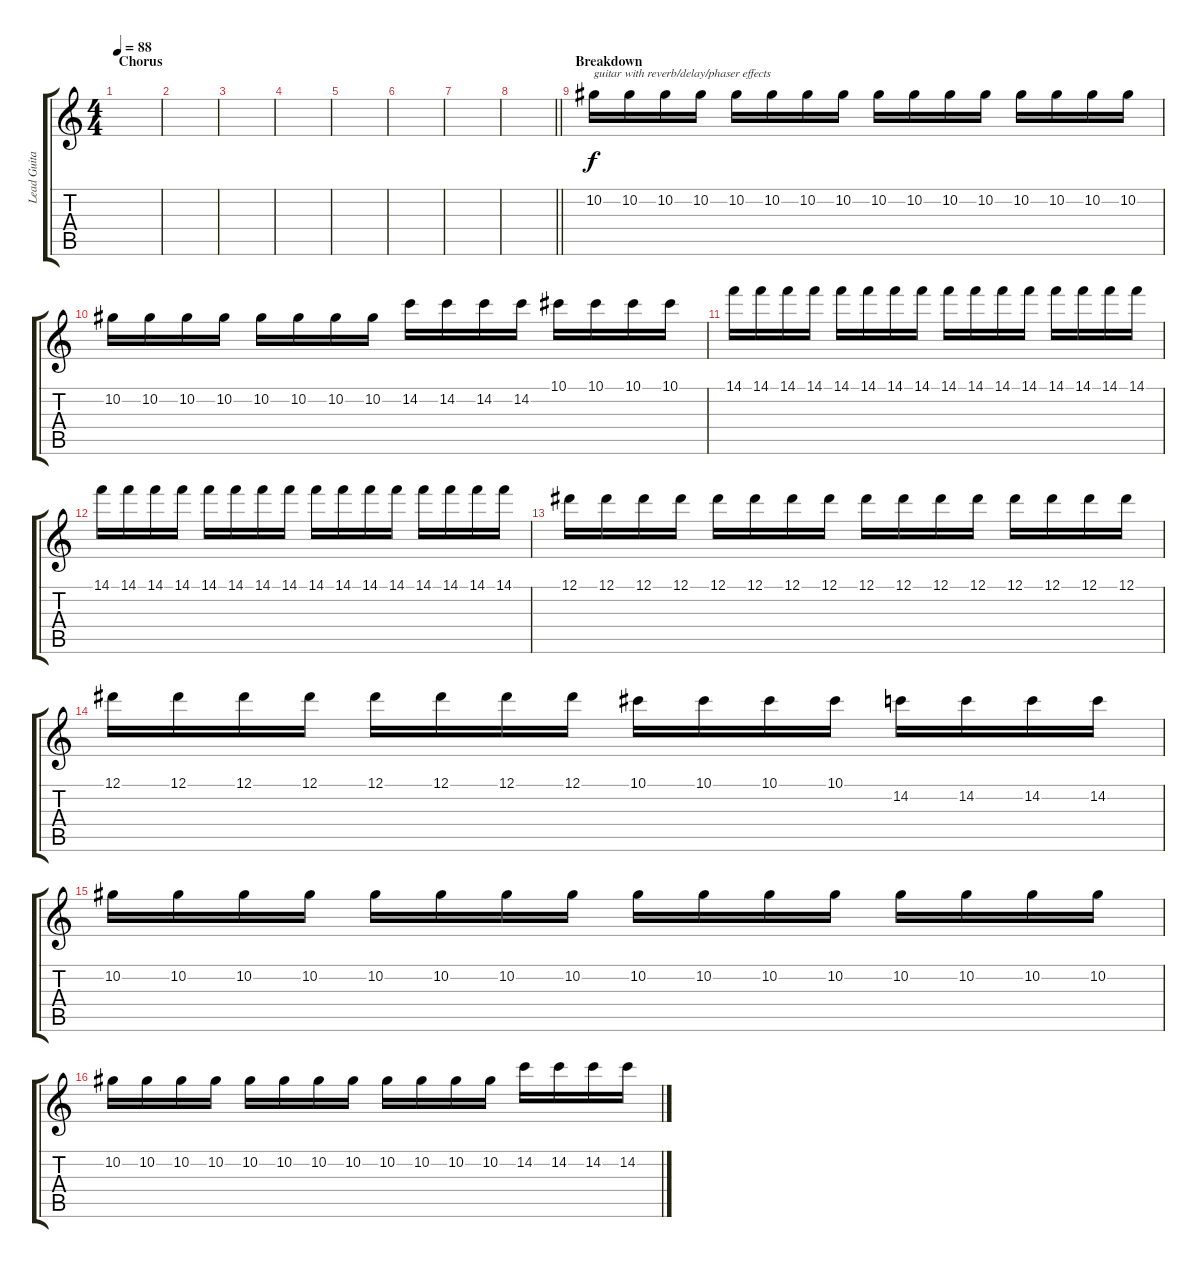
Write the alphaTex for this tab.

\track ("Lead Guitar #2" "Lead Guita") {instrument overdrivenguitar}
\staff {score tabs}
\tuning (Eb4 Bb3 Gb3 Db3 Ab2 Db2) {hide}
\ts (4 4)
\section ("" "Chorus")
\tempo 88
\clef g2
\ks c
|
|
|
|
|
|
|
\barLineRight lightlight
|
\section ("" "Breakdown")
10.2.16{txt "guitar with reverb/delay/phaser effects" volume 16 instrument pad2warm} 10.2.16 10.2.16 10.2.16 10.2.16 10.2.16 10.2.16 10.2.16 10.2.16 10.2.16 10.2.16 10.2.16 10.2.16 10.2.16 10.2.16 10.2.16 |
10.2.16 10.2.16 10.2.16 10.2.16 10.2.16 10.2.16 10.2.16 10.2.16 14.2.16 14.2.16 14.2.16 14.2.16 10.1.16 10.1.16 10.1.16 10.1.16 |
14.1.16 14.1.16 14.1.16 14.1.16 14.1.16 14.1.16 14.1.16 14.1.16 14.1.16 14.1.16 14.1.16 14.1.16 14.1.16 14.1.16 14.1.16 14.1.16 |
14.1.16 14.1.16 14.1.16 14.1.16 14.1.16 14.1.16 14.1.16 14.1.16 14.1.16 14.1.16 14.1.16 14.1.16 14.1.16 14.1.16 14.1.16 14.1.16 |
12.1.16 12.1.16 12.1.16 12.1.16 12.1.16 12.1.16 12.1.16 12.1.16 12.1.16 12.1.16 12.1.16 12.1.16 12.1.16 12.1.16 12.1.16 12.1.16 |
12.1.16 12.1.16 12.1.16 12.1.16 12.1.16 12.1.16 12.1.16 12.1.16 10.1.16 10.1.16 10.1.16 10.1.16 14.2.16 14.2.16 14.2.16 14.2.16 |
10.2.16 10.2.16 10.2.16 10.2.16 10.2.16 10.2.16 10.2.16 10.2.16 10.2.16 10.2.16 10.2.16 10.2.16 10.2.16 10.2.16 10.2.16 10.2.16 |
10.2.16 10.2.16 10.2.16 10.2.16 10.2.16 10.2.16 10.2.16 10.2.16 10.2.16 10.2.16 10.2.16 10.2.16 14.2.16 14.2.16 14.2.16 14.2.16
